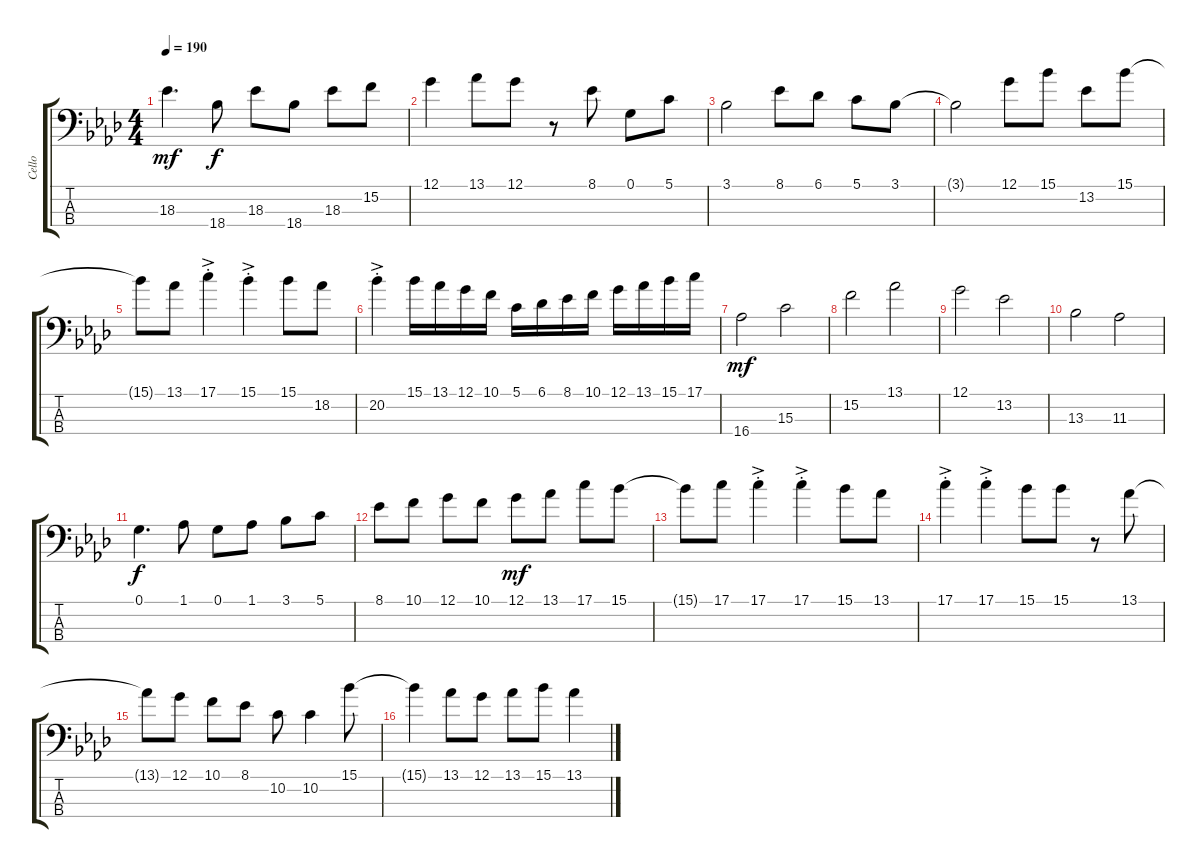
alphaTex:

\track ("Cello" "Cello") {instrument contrabass}
\staff {score tabs}
\tuning (G2 D2 A1 E1) {hide}
\ts (4 4)
\tempo 190
\clef f4
\ks ab
18.3.4{d dy mf} 18.4.8{dy f} 18.3.8 18.4.8 18.3.8 15.2.8 |
12.1.4 13.1.8 12.1.8 r.8 8.1.8 0.1.8 5.1.8 |
3.1.2 8.1.8 6.1.8 5.1.8 3.1.8 |
3.1{t}.2 12.1.8 15.1.8 13.2.8 15.1.8 |
15.1{t}.8 13.1.8 17.1{ac st}.4 15.1{ac st}.4 15.1.8 18.2.8 |
20.2{ac st}.4 15.1.16 13.1.16 12.1.16 10.1.16 5.1.16 6.1.16 8.1.16 10.1.16 12.1.16 13.1.16 15.1.16 17.1.16 |
16.4.2{dy mf} 15.3.2 |
15.2.2 13.1.2 |
12.1.2 13.2.2 |
13.3.2 11.3.2 |
0.1.4{d dy f} 1.1.8 0.1.8 1.1.8 3.1.8 5.1.8 |
8.1.8 10.1.8 12.1.8 10.1.8 12.1.8{dy mf} 13.1.8 17.1.8 15.1.8 |
15.1{t}.8 17.1.8 17.1{ac st}.4 17.1{ac st}.4 15.1.8 13.1.8 |
17.1{ac st}.4 17.1{ac st}.4 15.1.8 15.1.8 r.8 13.1.8 |
13.1{t}.8 12.1.8 10.1.8 8.1.8 10.2.8 10.2.4 15.1.8 |
15.1{t}.4 13.1.8 12.1.8 13.1.8 15.1.8 13.1.4
